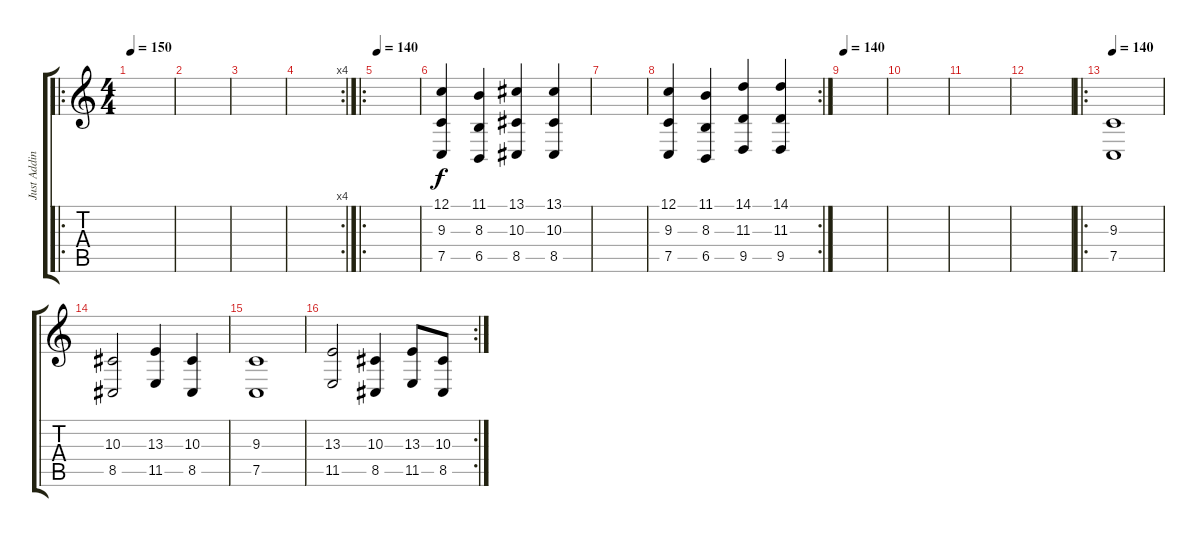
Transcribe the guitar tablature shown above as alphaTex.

\track ("Just Adding" "Just Addin") {instrument choiraahs}
\staff {score tabs}
\tuning (C4 G3 Eb3 Bb2 F2 C2) {hide}
\ro
\ts (4 4)
\tempo 150
\clef g2
\ks c
|
|
|
\rc 4
|
\ro
\tempo 140
|
(12.1 9.3 7.5).4{volume 7} (11.1 8.3 6.5).4 (13.1 10.3 8.5).4 (13.1 10.3 8.5).4 |
|
\rc 2
(12.1 9.3 7.5).4{volume 7} (11.1 8.3 6.5).4 (14.1 11.3 9.5).4 (14.1 11.3 9.5).4 |
\tempo 140
|
|
|
|
\ro
\tempo 140
(9.3 7.5).1{instrument fx7echoes} |
(10.3 8.5).2 (13.3 11.5).4 (10.3 8.5).4 |
(9.3 7.5).1 |
\rc 2
(13.3 11.5).2 (10.3 8.5).4 (13.3 11.5).8 (10.3 8.5).8
